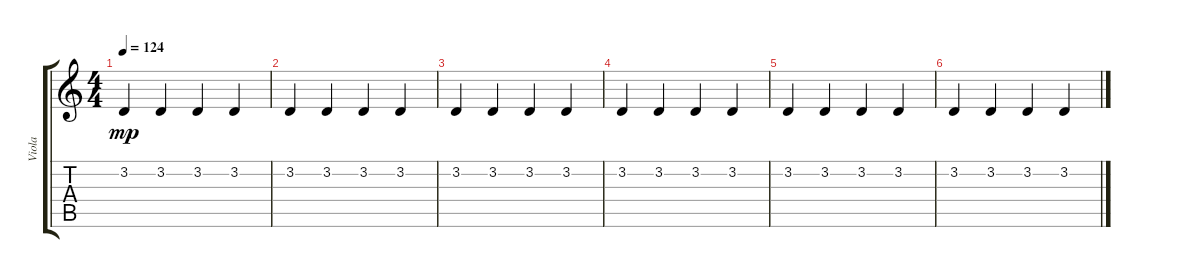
\track ("Viola" "Viola") {instrument viola}
\staff {score tabs}
\tuning (E4 B3 G3 D3 A2 E2) {hide}
\ts (4 4)
\tempo 124
\clef g2
\ks c
3.2.4{dy mp volume 5} 3.2.4 3.2.4 3.2.4 |
3.2.4{volume 4} 3.2.4 3.2.4 3.2.4 |
3.2.4{volume 3} 3.2.4 3.2.4 3.2.4 |
3.2.4{volume 1} 3.2.4 3.2.4 3.2.4 |
3.2.4{volume 0} 3.2.4 3.2.4 3.2.4 |
3.2.4 3.2.4 3.2.4 3.2.4
